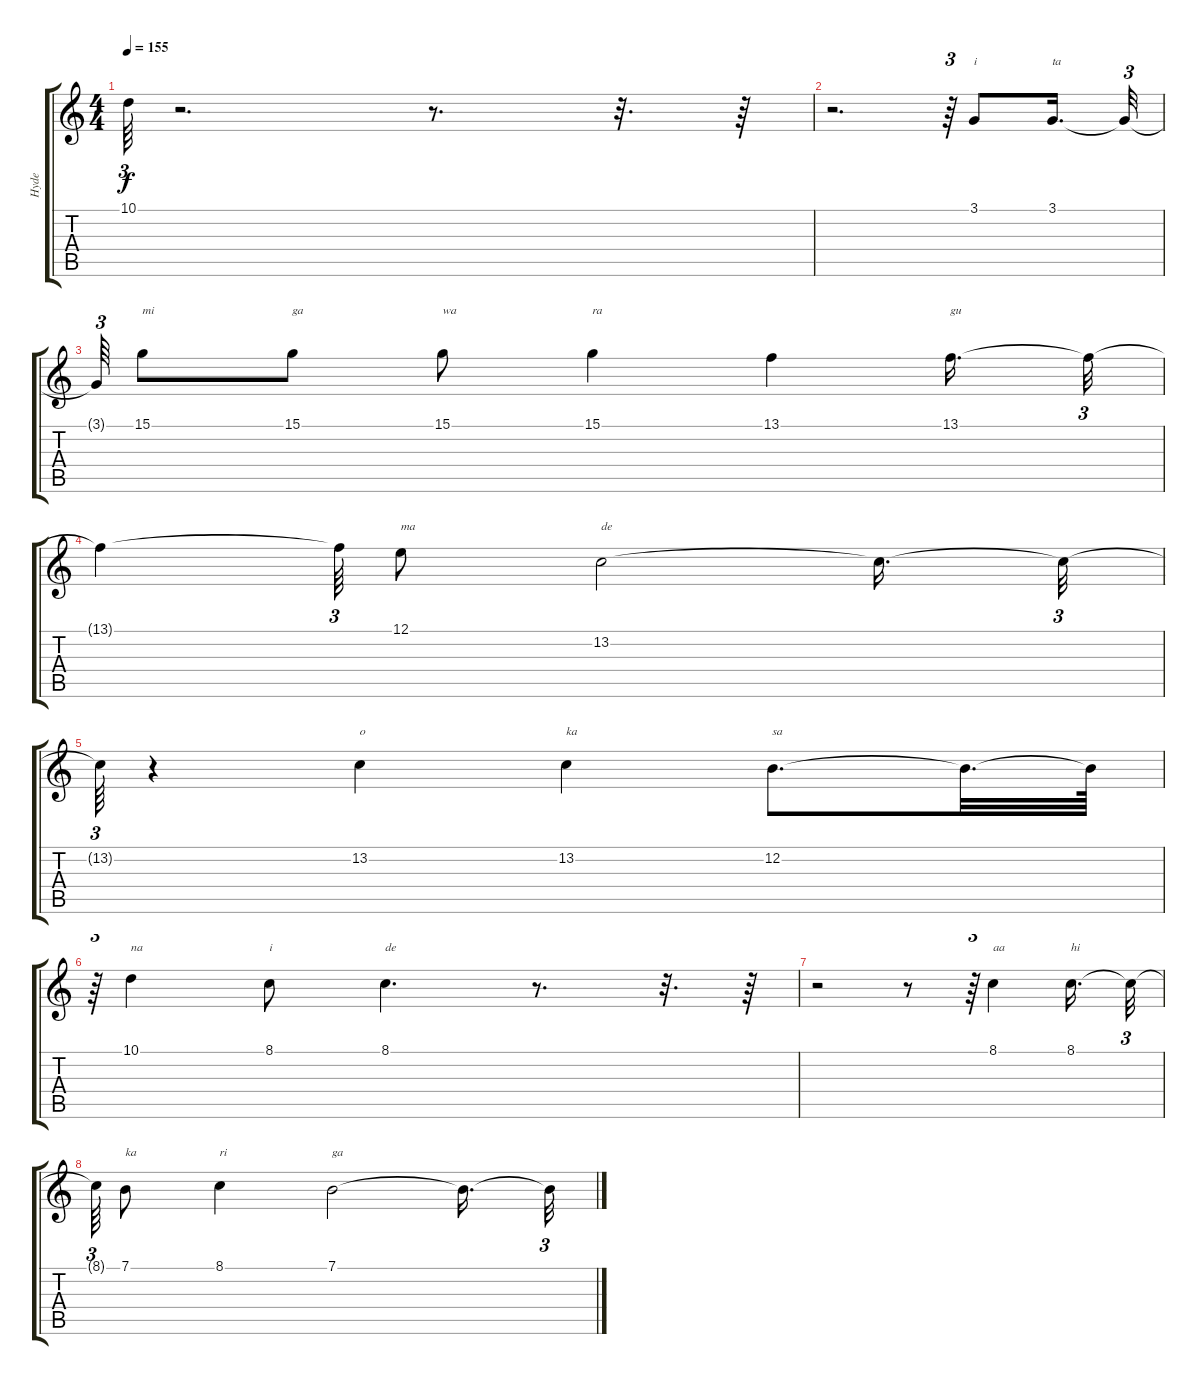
\track ("Hyde" "Hyde") {instrument flute}
\staff {score tabs}
\tuning (E4 B3 G3 D3 A2 E2) {hide}
\ts (4 4)
\tempo 155
\clef g2
\ks c
10.1{t}.64{tu (3 2) dy f} r.2{d} r.8{d} r.32{d} r.64 |
r.2{d} r.64{tu (3 2)} 3.1.8{txt "i"} 3.1.16{d txt "ta"} 3.1{t}.32{tu (3 2)} |
3.1{t}.64{tu (3 2)} 15.1.8{txt "mi"} 15.1.8{txt "ga"} 15.1.8{txt "wa"} 15.1.4{txt "ra"} 13.1.4 13.1.16{d txt "gu"} 13.1{t}.32{tu (3 2)} |
13.1{t}.4 13.1{t}.64{tu (3 2)} 12.1.8{txt "ma"} 13.2.2{txt "de"} 13.2{t}.16{d} 13.2{t}.32{tu (3 2)} |
13.2{t}.64{tu (3 2)} r.4 13.2.4{txt "o"} 13.2.4{txt "ka"} 12.2.8{d txt "sa"} 12.2{t}.32{d} 12.2{t}.64 |
r.64{tu (3 2)} 10.1.4{txt "na"} 8.1.8{txt "i"} 8.1.4{d txt "de"} r.8{d} r.32{d} r.64 |
r.2 r.8 r.64{tu (3 2)} 8.1.4{txt "aa"} 8.1.16{d txt "hi"} 8.1{t}.32{tu (3 2)} |
8.1{t}.64{tu (3 2)} 7.1.8{txt "ka"} 8.1.4{txt "ri"} 7.1.2{txt "ga"} 7.1{t}.16{d} 7.1{t}.32{tu (3 2)}
